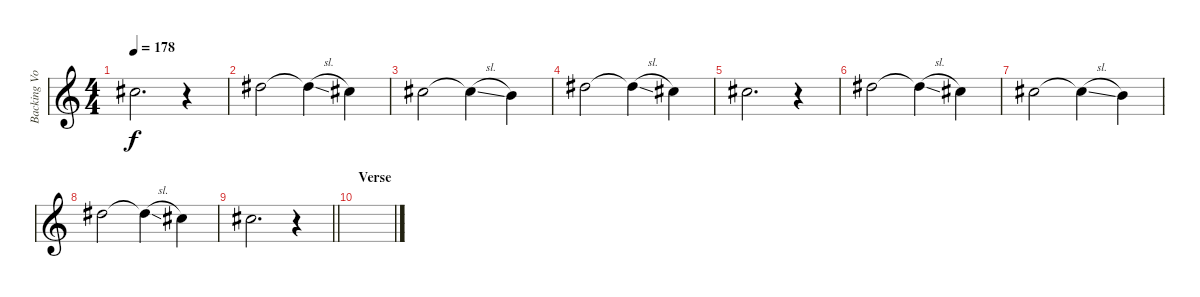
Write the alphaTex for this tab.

\track ("Backing Vocals" "Backing Vo") {instrument distortionguitar}
\staff {score}
\tuning (Eb4 Bb3 Gb3 Db3 Ab2 Eb2) {hide}
\ts (4 4)
\tempo 178
\clef g2
\ks c
3.2.2{d dy f} r.4 |
5.2.2 5.2{sl t}.4 3.2.4 |
3.2.2 3.2{sl t}.4 1.2.4 |
5.2.2 5.2{sl t}.4 3.2.4 |
3.2.2{d} r.4 |
5.2.2 5.2{sl t}.4 3.2.4 |
3.2.2 3.2{sl t}.4 1.2.4 |
5.2.2 5.2{sl t}.4 3.2.4 |
\barLineRight lightlight
3.2.2{d} r.4 |
\section ("" "Verse")
